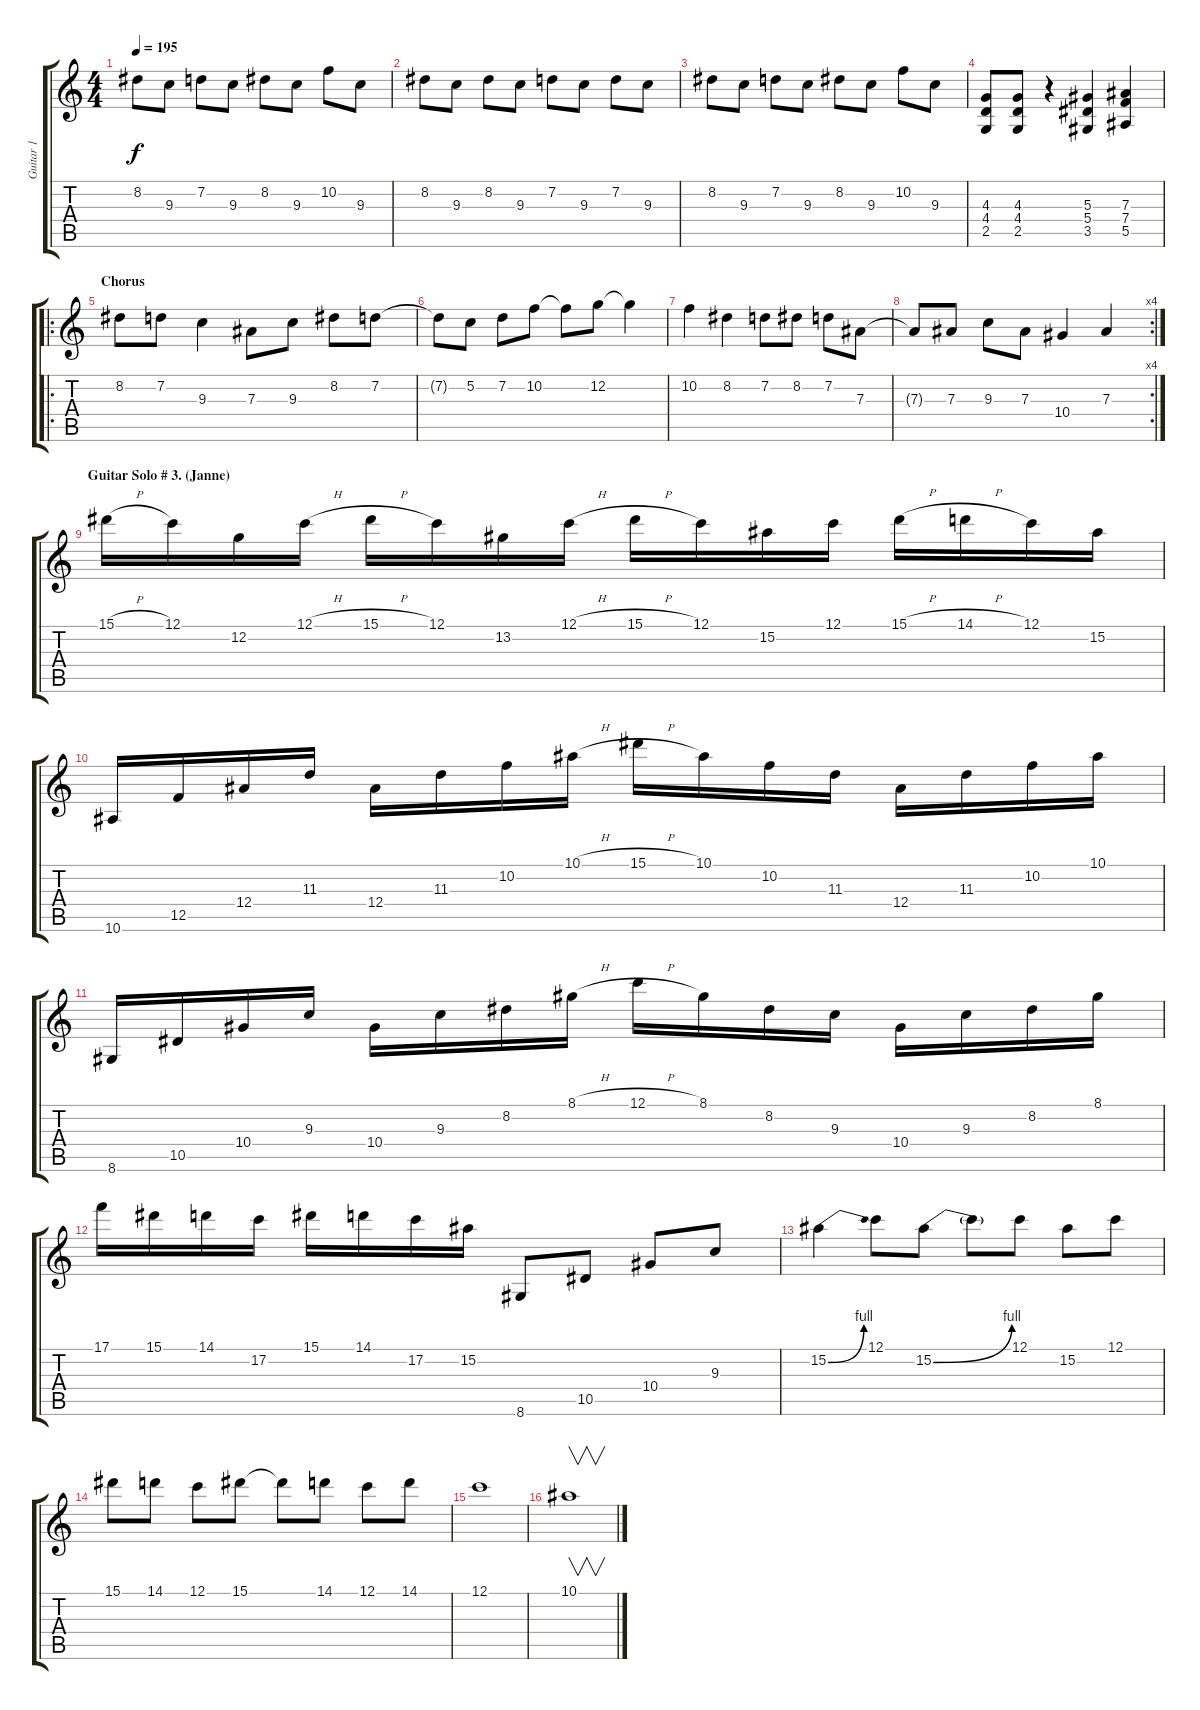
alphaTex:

\track ("Guitar 1" "Guitar 1") {instrument distortionguitar}
\staff {score tabs}
\tuning (C4 G3 Eb3 Bb2 F2 C2) {hide}
\ts (4 4)
\tempo 195
\clef g2
\ks c
8.2.8{dy f} 9.3.8 7.2.8 9.3.8 8.2.8 9.3.8 10.2.8 9.3.8 |
8.2.8 9.3.8 8.2.8 9.3.8 7.2.8 9.3.8 7.2.8 9.3.8 |
8.2.8 9.3.8 7.2.8 9.3.8 8.2.8 9.3.8 10.2.8 9.3.8 |
(4.3 4.4 2.5).8 (4.3 4.4 2.5).8 r.4 (5.3 5.4 3.5).4 (7.3 7.4 5.5).4 |
\ro
\section ("" "Chorus")
8.2.8 7.2.8 9.3.4 7.3.8 9.3.8 8.2.8 7.2.8 |
7.2{t}.8 5.2.8 7.2.8 10.2.8 10.2{t}.8 12.2.8 12.2{t}.4 |
10.2.4 8.2.4 7.2.8 8.2.8 7.2.8 7.3.8 |
\rc 4
7.3{t}.8 7.3.8 9.3.8 7.3.8 10.4.4 7.3.4 |
\section ("" "Guitar Solo # 3. (Janne)")
15.1{h}.16 12.1.16 12.2.16 12.1{h}.16 15.1{h}.16 12.1.16 13.2.16 12.1{h}.16 15.1{h}.16 12.1.16 15.2.16 12.1.16 15.1{h}.16 14.1{h}.16 12.1.16 15.2.16 |
10.6.16 12.5.16 12.4.16 11.3.16 12.4.16 11.3.16 10.2.16 10.1{h}.16 15.1{h}.16 10.1.16 10.2.16 11.3.16 12.4.16 11.3.16 10.2.16 10.1.16 |
8.6.16 10.5.16 10.4.16 9.3.16 10.4.16 9.3.16 8.2.16 8.1{h}.16 12.1{h}.16 8.1.16 8.2.16 9.3.16 10.4.16 9.3.16 8.2.16 8.1.16 |
17.1.16 15.1.16 14.1.16 17.2.16 15.1.16 14.1.16 17.2.16 15.2.16 8.6.8 10.5.8 10.4.8 9.3.8 |
15.2{be (bend 0 0 60 4)}.4 12.1.8 15.2{be (bend 0 0 60 4)}.8 15.2{t}.8 12.1.8 15.2.8 12.1.8 |
15.1.8 14.1.8 12.1.8 15.1.8 15.1{t}.8 14.1.8 12.1.8 14.1.8 |
12.1.1 |
10.1.1{v}
